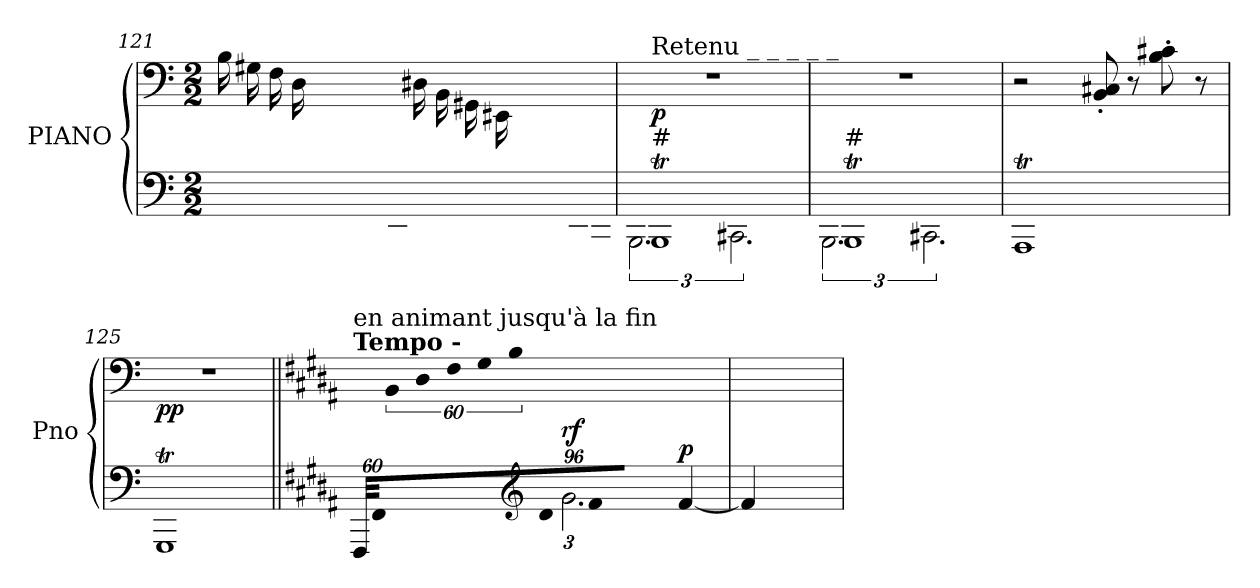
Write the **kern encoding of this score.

**kern	**kern	**dynam
*part1	*part1	*part1
*staff2	*staff1	*staff1/2
*I"PIANO	*	*
*I'Pno	*	*
*clefF4	*clefF4	*
*k[]	*k[]	*
*M2/2	*M2/2	*
=121	=121	=121
*^	*	*
4ryy	1ryy	16B\LL	.
.	.	16G#X\	.
.	.	16F\	.
.	.	16D\	.
16C/	.	4ryy	.
16AA-X/	.	.	.
16FF/	.	.	.
16DD/	.	.	.
4ryy	.	16D#X\	.
.	.	16BB\	.
.	.	16GG#X\	.
.	.	16EE#X\	.
16GGn/	.	4ryy	.
16FF/	.	.	.
16DDn/	.	.	.
16BBB/JJ	.	.	.
=122	=122	=122	=122
!	!	!LO:TX:a:t=Retenu        _         _         _         _         _	!
!LO:TX:a:t=#	!	!	!
!	!	!	!LO:DY:b
1BBBt	3.BBB	1r	p
.	3.CC#X	.	.
=123	=123	=123	=123
!LO:TX:a:t=#	!	!	!
1BBBt	3.BBB	1r	.
.	3.CC#X	.	.
*v	*v	*	*
=124	=124	=124
1AAAT	2r	.
!	!	!LO:DY:b
!	!	!LO:DY:n=1:b
.	8BB/' 8C#X/'	other-dynamics p
.	8r	.
.	8B\' 8c#X\'	.
.	8r	.
=125	=125	=125
!	!	!LO:DY:b
1GGGT	1r	pp
!!LO:PB:g=z
=126||	=126||	=126||
*k[f#c#g#d#a#]	*k[f#c#g#d#a#]	*
*Xbrackettup	*	*
!	!LO:TX:a:B:t=Tempo -	!
!	!LO:TX:a:t=en  animant  jusqu'à  la  fin	!
!LO:N:vis=32	!	!
*^	*	*
1920%53FFF#!/LLL	8.ryy	960%53ryy	.
!LO:N:vis=32	!	!	!
1920%53FF#!/	.	.	.
*	*	*Xbrackettup	*
!	!	!LO:N:vis=32	!
384%53ryy	.	1920%53BB!\	.
!	!	!LO:N:vis=32	!
.	.	1920%53D#!\	.
!	!	!LO:N:vis=32	!
.	.	1920%53F#!\	.
!	!	!LO:N:vis=32	!
.	.	1920%53G#!\	.
!	!	!LO:N:vis=32	!
.	.	1920%53B!\	.
*clefG2	*	*	*
.	16ryy	.	.
!LO:N:vis=32	!	!	!
1920%53d#!/	.	960%53ryy	.
!LO:N:vis=32	!	!	!
1920%53f#!/JJJ	.	.	.
640%481ryy	.	640%481ryy	.
!	!	!	!LO:DY:a=2
.	3.g#	.	rf
!	!	!	!LO:DY:a=2
.	[4f#	.	p
*v	*v	*	*
=127	=127	=127
4f#]	640%159ryy	.
.	640ryy	.
=	=	=
*-	*-	*-
